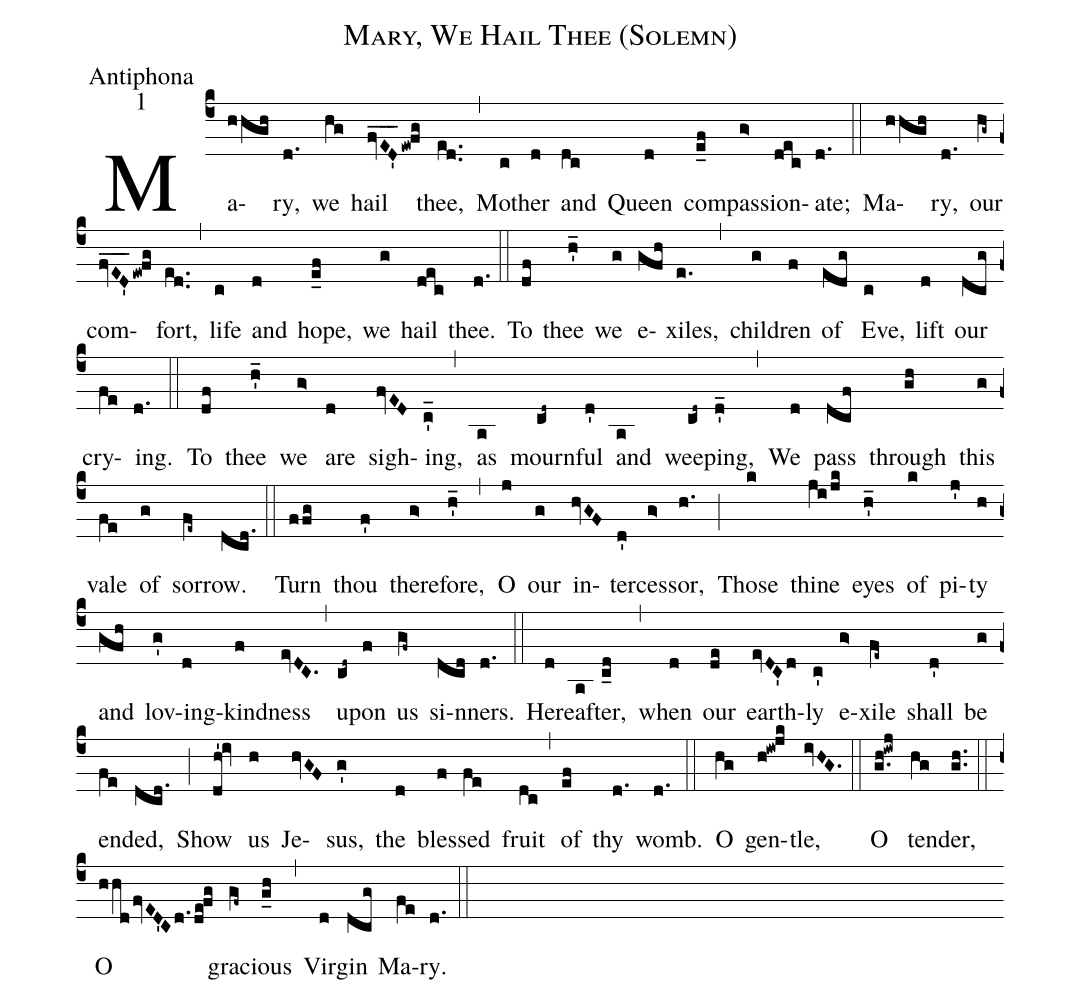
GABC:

name: Mary, We Hail Thee (Solemn);
office-part:Antiphona;
mode: 1;
%%
(c4)Ma(hhgh)ry,(d.) we(hg) hail(fvED'___ew!fg) thee,(ed..) (,)
Mo(c)ther(d) and(dc) Queen(d) com(e_f)pa(g>)ssion(dec)ate;(d.) (::)
Ma(hhgh)ry,(d.) our(hg~) com(fvED'___ew!fg)fort,(ed..) (,)
life(c) and(d) hope,(e_f) we(g) hail(dec) thee.(d.) (::)
To(df) thee(h_') we(g) e(gfh)xiles,(e.) (,)
chil(g)dren(f) of(edg) Eve,(c) lift(d) our(dcg) cry(fe)ing.(d.) (::)

To(df) thee(h_') we(g>) are(d) sigh(fvED)ing,(c_') (,)
as(a) mourn(cd~)ful(d') and(a) weep(cd~)ing,(d_') (,)
We(d) pass(dcf) through(gh) this(g) vale(fe) of(g) so(fe~)rrow.(dcd.) (::)

Turn(ffg) thou(f') there(g>)fore,(h'_) (,)
O(j) our(g) in(hvGF)ter(d')ce(g>)ssor,(h.) (;)
Those(k) thine(ji/jk) eyes(h'_) of(k) pi(j')ty(h) and(gfh) lov(g')ing(d)-kind(f)ness(evDC.) (,)
u(cd~)pon(f) us(gf~) si(dcd)nners.(d.) (::)
Here(d)af(a)ter,(c_d) (,)
when(d) our(de) earth(evDC'd)ly(c') e(g>)xile(fe~) shall(d') be(g) en(fe)ded,(dcd.) (;)
Show(dh'!iv) us(h) Je(hvGF)sus,(g') the(d) ble(f)ssed(fe) fruit(dc) (,)
of(ef) thy(d.) womb.(d.) (::)
O(hg) gen(h!iw!jk)tle,(ivHG.) (::)
O(g.h!iwj) ten(hg)der,(gh..) (::)
O(hhdfvED'Cd.de!fg) gra(gf~)cious(g_h) (,)
Vir(d)gin(dcg) Ma(fe)ry.(d.) (::)
